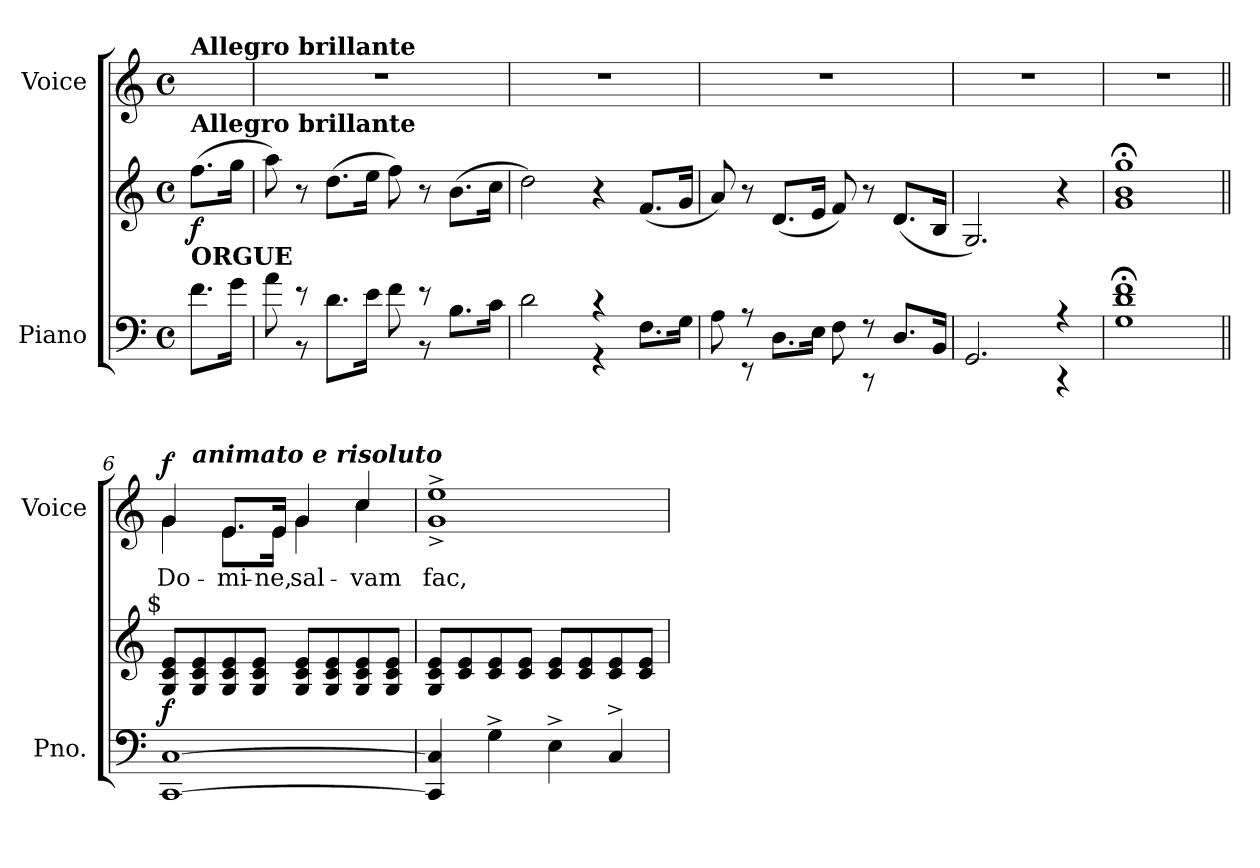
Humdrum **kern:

**kern	**kern	**dynam	**kern	**text	**dynam
*part2	*part2	*part2	*part1	*part1	*part1
*staff3	*staff2	*staff2/3	*staff1	*staff1	*staff1
*I"Piano	*	*	*I"Voice	*	*
*I'Pno.	*	*	*I'Voice	*	*
!!LO:PB:g=z
*clefF4	*clefG2	*	*clefG2	*	*
*k[]	*k[]	*	*k[]	*	*
*C:	*C:	*	*C:	*	*
*M4/4	*M4/4	*	*M4/4	*	*
*met(c)	*met(c)	*	*met(c)	*	*
*MM120	*MM120	*	*MM120	*	*
=	=	=	=	=	=
*^	*	*	*	*	*
!	!	!	!	!LO:TX:a:B:t=Allegro brillante	!	!
!	!	!LO:TX:a:B:t=Allegro brillante	!	!	!	!
!LO:TX:a:B:t=ORGUE	!	!	!	!	!	!
8.fi\L	8.Fi\Lyy	(8.ffi\L	f	4ryy	.	.
16gi\Jk	16Gi\Jkyy	16ggi\Jk	.	.	.	.
=1	=1	=1	=1	=1	=1	=1
8ai\	8Ai\yy	8aai\)	.	1r	.	.
8r	8r	8r	.	.	.	.
8.di\L	8.Di\Lyy	(8.ddi\L	.	.	.	.
16ei\Jk	16Ei\Jkyy	16eei\Jk	.	.	.	.
8fi\	8Fi\yy	8ffi\)	.	.	.	.
8r	8r	8r	.	.	.	.
8.Bi\L	8.BBi\Lyy	(8.bi\L	.	.	.	.
16ci\Jk	16Ci\Jkyy	16cci\Jk	.	.	.	.
=2	=2	=2	=2	=2	=2	=2
2di\	2Di\yy	2ddi\)	.	1r	.	.
4r	4r	4r	.	.	.	.
8.Fi\L	8.FFi\Lyy	(8.fi/L	.	.	.	.
16Gi\Jk	16GGi\Jkyy	16gi/Jk	.	.	.	.
=3	=3	=3	=3	=3	=3	=3
8Ai\	8AAi\yy	8ai/)	.	1r	.	.
8r	8r	8r	.	.	.	.
8.Di\L	8.DDi\Lyy	(8.di/L	.	.	.	.
16Ei\Jk	16EEi\Jkyy	16ei/Jk	.	.	.	.
8Fi\	8FFi\yy	8fi/)	.	.	.	.
8r	8r	8r	.	.	.	.
8.Di/L	8.DDi\Lyy	(8.di/L	.	.	.	.
16BBi/Jk	16BBBi\Jkyy	16Bi/Jk	.	.	.	.
=4	=4	=4	=4	=4	=4	=4
2.GGi/	2.GGGi/yy	2.Gi/)	.	1r	.	.
4r	4r	4r	.	.	.	.
=5	=5	=5	=5	=5	=5	=5
1Gi; 1di; 1fi;	1GGGiyy 1GGiyy	1gi; 1bi; 1ggi;	.	1r	.	.
!!LO:LB:g=z
=6||	=6||	=6||	=6||	=6||	=6||	=6||
!	!	!	!	!LO:TX:b:B:t=S	!	!
!	!	!	!	!LO:TX:B:t=A	!	!
!	!	!	!	!LO:TX:a:rj:t=$	!	!
!	!	!LO:TX:a:rj:t=$	!	!	!	!
!	!	!	!	!	!LO:LY:b:color=#000000	!
*	*	*	*	*^	*	*
*	*	*	*	*	*^	*	*
[1CCi [1Ci	[1CCC^iyy	8Gi/ 8ci 8eiL	f	4gi/	4gi\	8ryy	Do-	f
!	!	!	!	!	!	!LO:TX:a:Bi:t=animato e risoluto	!	!
.	.	8Gi/ 8ci 8ei	.	.	.	2..ryy	.	.
!	!	!	!	!	!	!	!LO:LY:b:color=#000000	!
.	.	8Gi/ 8ci 8ei	.	8.ei/L	8.ei\L	.	-mi-	.
.	.	8Gi/ 8ci 8eiJ	.	.	.	.	.	.
!	!	!	!	!	!	!	!LO:LY:b:color=#000000	!
.	.	.	.	16ei/Jk	16ei\Jk	.	-ne,	.
!	!	!	!	!	!	!	!LO:LY:b:color=#000000	!
.	.	8Gi/ 8ci 8eiL	.	4gi/	4gi\	.	sal-	.
.	.	8Gi/ 8ci 8ei	.	.	.	.	.	.
!	!	!	!	!	!	!	!LO:LY:b:color=#000000	!
.	.	8Gi/ 8ci 8ei	.	4cci/	4cci\	.	-vam	.
.	.	8Gi/ 8ci 8eiJ	.	.	.	.	.	.
*	*	*	*	*v	*v	*v	*	*
=7	=7	=7	=7	=7	=7	=7
*	*	*	*	*^	*	*
*	*	*	*	*	*^	*	*
!	!	!	!	!	!	!	!LO:LY:b:color=#000000	!
*	*	*	*	*	*v	*v	*	*
4CCi/] 4Ci]	4CCC^i/yy]	8Gi/ 8ci 8eiL	.	1ee^i	1g^i	fac,	.
.	.	8ci/ 8ei	.	.	.	.	.
4G^i\	4GG^i/yy	8ci/ 8ei	.	.	.	.	.
.	.	8ci/ 8eiJ	.	.	.	.	.
4E^i\	4EE^i/yy	8ci/ 8eiL	.	.	.	.	.
.	.	8ci/ 8ei	.	.	.	.	.
4C^i/	4CC^i/yy	8ci/ 8ei	.	.	.	.	.
.	.	8ci/ 8eiJ	.	.	.	.	.
*v	*v	*	*	*v	*v	*	*
=	=	=	=	=	=
*-	*-	*-	*-	*-	*-
